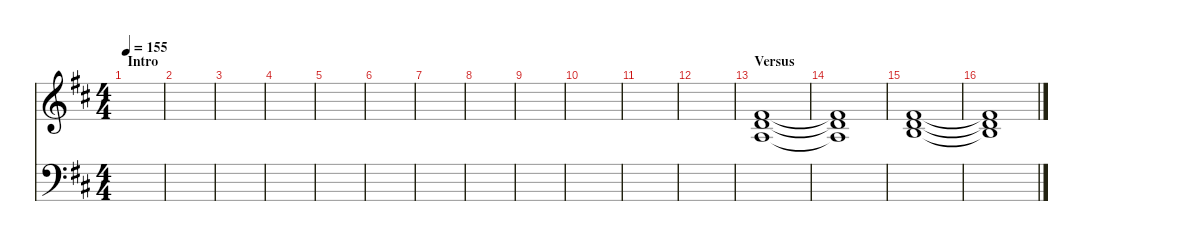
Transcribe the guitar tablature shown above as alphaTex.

\hideDynamics
\bracketExtendMode nobrackets
\singleTrackTrackNamePolicy hidden
\multiTrackTrackNamePolicy hidden
\otherSystemsTrackNameOrientation horizontal
\track ("Strings" "P-Sth") {instrument pad2warm}
\staff {score}
\tuning (E4 B3 G3 D3 A2 E2)
\ts (4 4)
\section ("" "Intro")
\tempo 155
\clef g2
\ks d
|
|
\scale
0.333333 |
\scale
0.333333 |
|
|
|
|
|
|
|
\scale
0.333333 |
\section ("" "Versus")
(7.2{acc #} 7.3{acc forcenatural} 7.4{acc forcenatural}).1{beam Up} |
(7.4{t acc forcenatural} 7.3{t acc forcenatural} 7.2{t acc #}).1{beam Up} |
(11.3{acc #} 12.4{acc forcenatural} 0.2{acc forcenatural}).1{beam Up} |
(12.4{t acc forcenatural} 11.3{t acc #} 0.2{t acc forcenatural}).1{beam Up}
\staff {score}
\tuning (E4 B3 G3 D3 A2 E2)
\clef f4
\ottava regular
\simile none
\ks d
|
|
|
|
|
|
|
|
|
|
|
|
|
|
|
